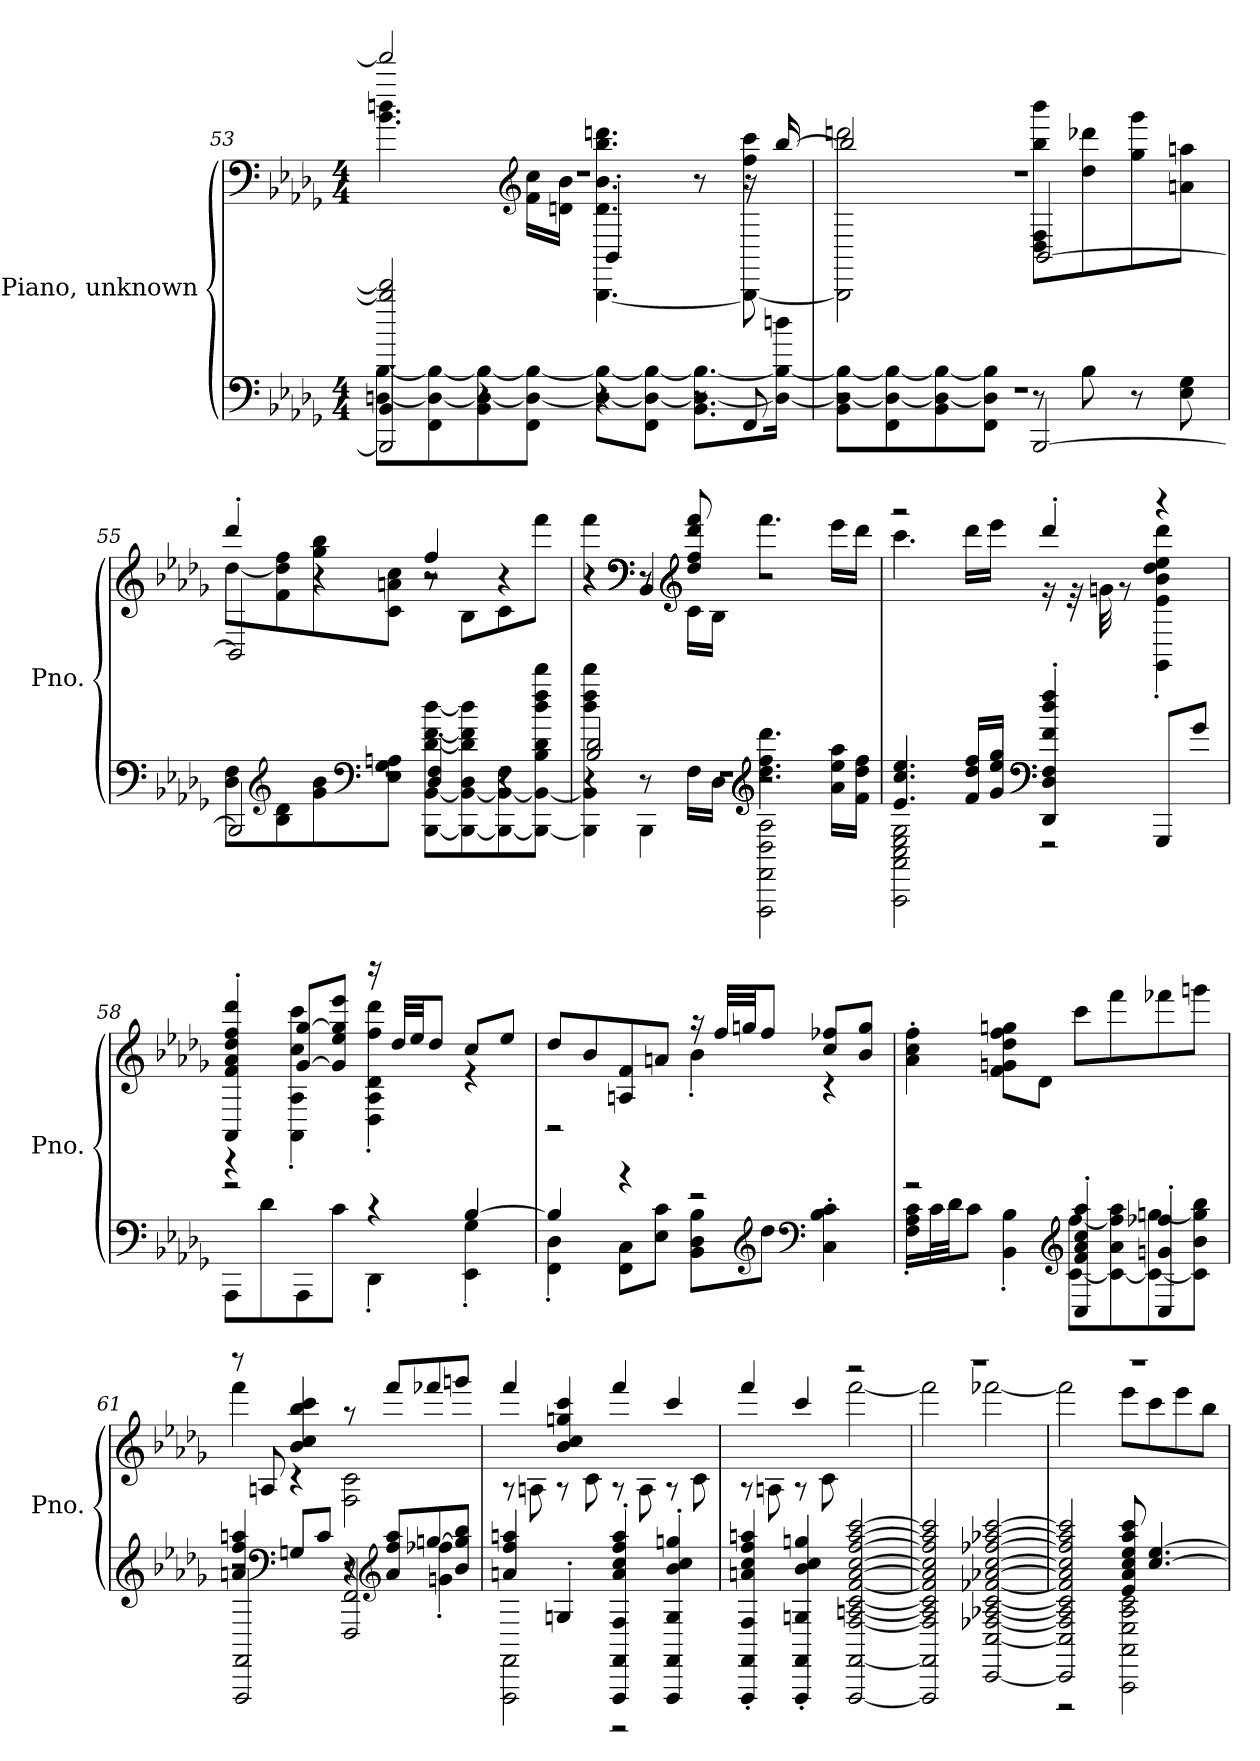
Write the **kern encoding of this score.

**kern	**kern
*part1	*part1
*staff2	*staff1
*I"Piano, unknown	*
*I'Pno.	*
!!LO:PB:g=z
*clefF4	*clefF4
*k[b-e-a-d-g-]	*k[b-e-a-d-g-]
*M4/4	*M4/4
=53	=53
*^	*^
*	*^	*	*^
2BBB-/] 2bb-/] 2ddd/]	[8Dn\ [8B-\L	4BB-'/	1r	4.b-\ 4.ddn\	2fff/]
.	8FF\ 8D\_ 8B-\_	.	.	.	.
.	8BB-\ 8D\_ 8B-\_	4r	.	.	.
*	*	*	*clefG2	*	*
.	8FF\ 8D\_ 8B-\_J	.	.	16f\ 16cc\LL	.
.	.	.	.	16dn\ 16b-\JJ	.
2r	8D\_ 8B-\_L	4r	.	[4.BBB-\ 4.d\ 4.b-\ 4.bb-\ 4.dddn\	4BB-'/
.	8FF\ 8D\_ 8B-\_J	.	.	.	.
.	8.BB-\ 8.D\_ 8.B-\_L	8r	.	.	8r
.	.	8FF/	.	8BBB-\_ 8ff\ 8ccc\	16r
.	16D\_ 16B-\_ 16ddn\Jk	.	.	.	[16bb-/
=54	=54	=54	=54	=54	=54
1r	8BB-\ 8D\_ 8B-\_L	2r	1r	2BBB-\] 2dddn\	2bb-/]
.	8FF\ 8D\_ 8B-\_	.	.	.	.
.	8BB-\ 8D\_ 8B-\_	.	.	.	.
.	8FF\ 8D\] 8B-\]J	.	.	.	.
.	8r	[2BBB-/	.	8D-\ 8F\ 8bb-\ 8bbb-\L	[2BB-/
.	8B-\	.	.	8dd-\ 8ddd-X\	.
.	8r	.	.	8gg-\ 8ggg-\	.
.	8E-\ 8G-\	.	.	8an\ 8aan\J	.
!!LO:LB:g=z	!!	!!
=55	=55	=55	=55	=55	=55
1r	8D-\ 8F\L	2BBB-/]	4ddd-'/	[8dd-\L	2BB-/]
*clefG2	*	*	*	*	*
.	8B-\ 8d-\	.	.	8f\ 8dd-\] 8ff\	.
.	8g-\ 8b-\	.	4r	8gg-\ 8bb-\	.
*clefF4	*	*	*	*	*
.	8E-\ 8G-\ 8An\J	.	.	8c\ 8an\ 8cc\J	.
.	[8BBB-\ [8BB-\ [8d-\ [8f\ [8dd-\L	4D-/' 4F/'	4ff/	8r	2r
.	8BBB-\_ 8BB-\_ 8D-\ 8d-\] 8f\] 8dd-\]	.	.	8B-\L	.
.	8BBB-\_ 8BB-\_ 8F\	4r	4r	8c\	.
.	8BBB-\_ 8BB-\_ 8B-\ 8d-\ 8dd-\ 8ff\ 8ddd-\J	.	.	8fff\J	.
=56	=56	=56	=56	=56	=56
*	*	*^	*	*	*
1r	4BBB-\] 4BB-\] 4dd-\ 4ff\ 4ddd-\	2B-/ 2d-/	4r	4r	4fff\	4r
*	*	*	*	*clefF4	*	*
.	8r	.	4BBB-\	8r	8r	4BB-/
*	*	*	*	*clefG2	*	*
.	16F\LL	.	.	8dd-/ 8ff/ 8ddd-/ 8fff/	16c\LL	.
.	16D-\JJ	.	.	.	16B-\JJ	.
*clefG2	*	*	*	*	*	*
.	4.dd-\ 4.ff\ 4.ddd-\	2r	2FFF\ 2FF\ 2D-\ 2A-\	2r	4.fff\	2r
.	16a-\ 16ee-\ 16aa-\LL	.	.	.	16eee-\LL	.
.	16f\ 16dd-\ 16ff\JJ	.	.	.	16ddd-\JJ	.
*	*v	*v	*v	*	*	*
*	*	*	*v	*v
!!LO:LB:g=z
=57	=57	=57	=57
4.e-/ 4.cc/ 4.ee-/	2AAA-\ 2AA-\ 2C\ 2E-\ 2G-\	2r	4.ccc\
16f/ 16dd-/ 16ff/LL	.	.	16ddd-\LL
16g-/ 16ee-/ 16gg-/JJ	.	.	16eee-\JJ
*clefF4	*	*	*
4DD-/' 4D-/' 4F/' 4f/' 4dd-/' 4ff/'	2r	4ddd-'/	16r
.	.	.	32r
.	.	.	32gn\
.	.	.	8r
8GGG-/L	.	4r	4GG-\' 4e-\' 4b-\' 4dd-\' 4ee-\' 4ddd-\'
8g-/J	.	.	.
=58	=58	=58	=58
2r	8AAA-\L	4AA-/' 4f/' 4a-/' 4dd-/' 4ff/' 4ddd-/'	4r
.	8d-\	.	.
.	8AAA-\	[8g-/ [8gg-/L	4AA-\' 4A-\' 4cc\' 4ccc\'
.	8c\J	8g-/] 8ee-/ 8gg-/] 8eee-/J	.
4r	4DD-'\	16r	4D-\' 4A-\' 4d-\' 4ff\' 4ddd-\'
.	.	32dd-/LLL	.
.	.	32ee-/JJ	.
.	.	8dd-/J	.
[4B-/	4EE-\' 4G-\'	8cc/L	4r
.	.	8ee-/J	.
=59	=59	=59	=59
4B-/]	4FF\' 4D-\'	8dd-/L	2r
.	.	8b-/	.
4r	8FF\ 8C\L	8An/ 8f/	.
.	8E-\ 8c\J	8an/J	.
2r	8BB-\ 8D-\ 8B-\L	16r	4b-'\
.	.	32ff/LLL	.
.	.	32ggn/JJ	.
*clefG2	*	*	*
.	8dd-\J	8ff/J	.
*clefF4	*	*	*
.	4C\' 4B-\' 4c\'	8cc/ 8ff-X/L	4r
.	.	8b-/ 8gg/J	.
*	*	*v	*v
!!LO:LB:g=z
=60	=60	=60
2r	16F\' 16A-\' 16c\'LL	4a-\' 4cc\' 4ff\'
.	32c\L	.
.	32d-\JJ	.
.	8c\J	.
.	4BB-\' 4B-\'	8f\ 8gn\ 8dd-\ 8ff\ 8ggn\L
.	.	8d-\J
*clefG2	*	*
4C/' 4f/' 4a-/' 4cc/' 4aa-/'	[8c\ [8ff\L	8ccc\L
.	8c\_ 8a-\ 8ff\] 8aa-\	8fff\
4C/' 4gn/' 4ff-X/'	8c\_ [8ggn\	8fff-X\
.	8c\] 8b-\ 8gg\] 8bb-\J	8gggn\J
=61	=61	=61
*	*^	*^
4an/ 4ff/ 4aan/	2r	2FFF/ 2FF/	8r	4fff\
.	.	.	8An/	.
*clefF4	*	*	*	*
8Gn/L	.	.	4b-/ 4cc/ 4bb-/ 4ccc/	4r
8c/J	.	.	.	.
8r	4r	2FFF/ 2FF/	8r	2F\ 2c\
*clefG2	*	*	*	*
8a/ 8ff/ 8aa/L	.	.	8fff/L	.
[8ggn/	4gn\' 4ff-X\'	.	8fff-X/	.
8b-/ 8gg/] 8bb-/J	.	.	8gggn/J	.
*	*v	*v	*	*
=62	=62	=62	=62
4an/ 4ff/ 4aan/	2FFF\ 2FF\	4fff/	8r
.	.	.	8An\
4Gn'/	.	4b-/ 4cc/ 4ggn/ 4ccc/	8r
.	.	.	8c\
4FFF/' 4FF/' 4F/' 4a/' 4cc/' 4ff/' 4aa/'	2r	4fff/	8r
.	.	.	8A\
4FFF/' 4FF/' 4G/' 4b-/' 4cc/' 4ggn/'	.	4ccc/	8r
.	.	.	8c\
*v	*v	*	*
!!LO:LB:g=z	!!
=63	=63	=63
4FFF/' 4FF/' 4F/' 4an/' 4cc/' 4ff/' 4aan/'	4fff/	8r
.	.	8An\
4FFF/' 4FF/' 4Gn/' 4b-/' 4cc/' 4ggn/'	4ccc/	8r
.	.	8c\
[2FFF/ [2FF/ [2F/ [2An/ [2c/ [2f/ [2a/ [2cc/ [2ff/ [2aa/ [2ccc/	2r	[2fff\
=64	=64	=64
2FFF/] 2FF/] 2F/] 2A/] 2c/] 2f/] 2a/] 2cc/] 2ff/] 2aa/] 2ccc/]	1r	2fff\]
[2CC/ [2C/ [2F-X/ [2A-X/ [2c/ [2f-X/ [2a-X/ [2cc/ [2ff-X/ [2aa-X/ [2ccc/	.	[2fff-X\
=65	=65	=65
*^	*	*
2CC/] 2C/] 2F-/] 2A-/] 2c/] 2f-/] 2a-/] 2cc/] 2ff-/] 2aa-/] 2ccc/]	2r	1r	2fff-\]
8e-/ 8a-/ 8cc/ 8ee-/ 8aa-/ 8ccc/	2AAA-\ 2AA-\ 2E-\ 2A-\ 2c\	.	8eee-\L
[4.cc/ [4.ee-/	.	.	8ccc\
.	.	.	8eee-\
.	.	.	8bb-\J
*v	*v	*	*
*	*v	*v
=	=
*-	*-
